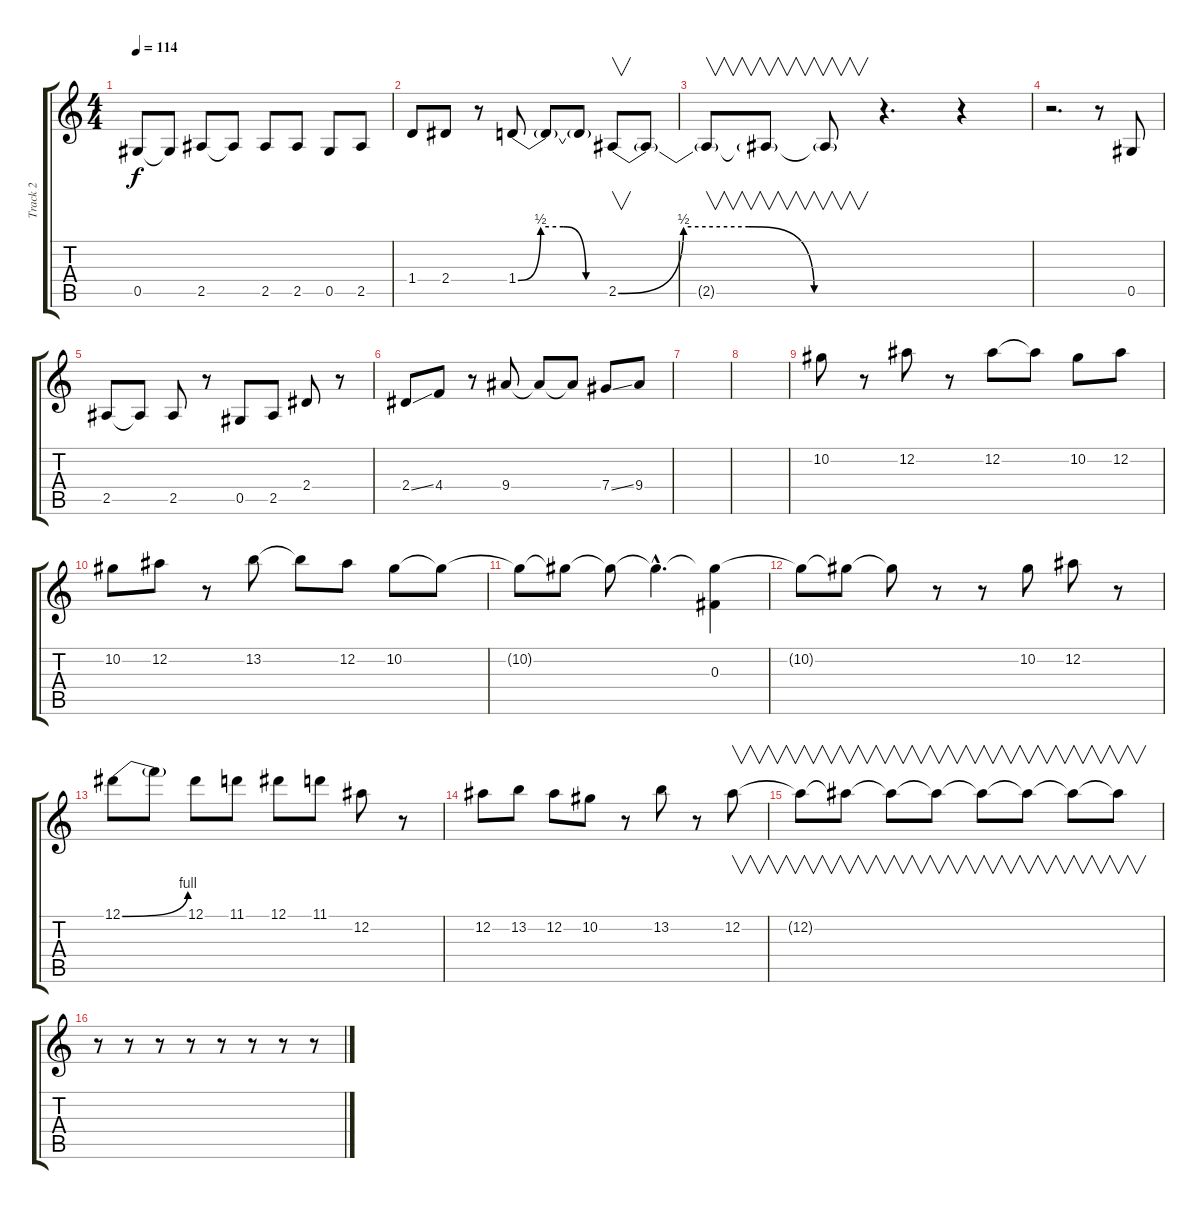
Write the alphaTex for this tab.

\track ("Track 2" "Track 2") {instrument distortionguitar}
\staff {score tabs}
\tuning (Eb4 Bb3 Gb3 Db3 Ab2 Eb2) {hide}
\ts (4 4)
\tempo 114
\clef g2
\ks c
0.5.8{dy f} 0.5{t}.8 2.5.8 2.5{t}.8 2.5.8 2.5.8 0.5.8 2.5.8 |
1.4.8 2.4.8 r.8 1.4{be (custom 0 0 15 2 30 2 45 0 60 0)}.8 1.4{t}.8 1.4{t}.8 2.5{be (custom 0 0 15 2 30 2 45 0 60 0)}.8{v} 2.5{t}.8 |
2.5{t}.8{v} 2.5{t}.8{v} 2.5{t}.8{v} r.4{d} r.4 |
r.2{d} r.8 0.5.8 |
2.5.8 2.5{t}.8 2.5.8 r.8 0.5.8 2.5.8 2.4.8 r.8 |
2.4{ss}.8 4.4.8 r.8 9.4.8 9.4{t}.8 9.4{t}.8 7.4{ss}.8 9.4.8 |
|
|
10.2.8 r.8 12.2.8 r.8 12.2.8 12.2{t}.8 10.2.8 12.2.8 |
10.2.8 12.2.8 r.8 13.2.8 13.2{t}.8 12.2.8 10.2.8 10.2{t}.8 |
10.2{t}.8 10.2{t}.8 10.2{t}.8 10.2{hac t}.4{d} (10.2{t} 0.3).4 |
10.2{t}.8 10.2{t}.8 10.2{t}.8 r.8 r.8 10.2.8 12.2.8 r.8 |
12.1{be (bend 0 0 60 4)}.8 12.1{t}.8 12.1.8 11.1.8 12.1.8 11.1.8 12.2.8 r.8 |
12.2.8 13.2.8 12.2.8 10.2.8 r.8 13.2.8 r.8 12.2.8{v} |
12.2{t}.8{v} 12.2{t}.8{v} 12.2{t}.8{v} 12.2{t}.8{v} 12.2{t}.8{v} 12.2{t}.8{v} 12.2{t}.8{v} 12.2{t}.8{v} |
r.8 r.8 r.8 r.8 r.8 r.8 r.8 r.8
